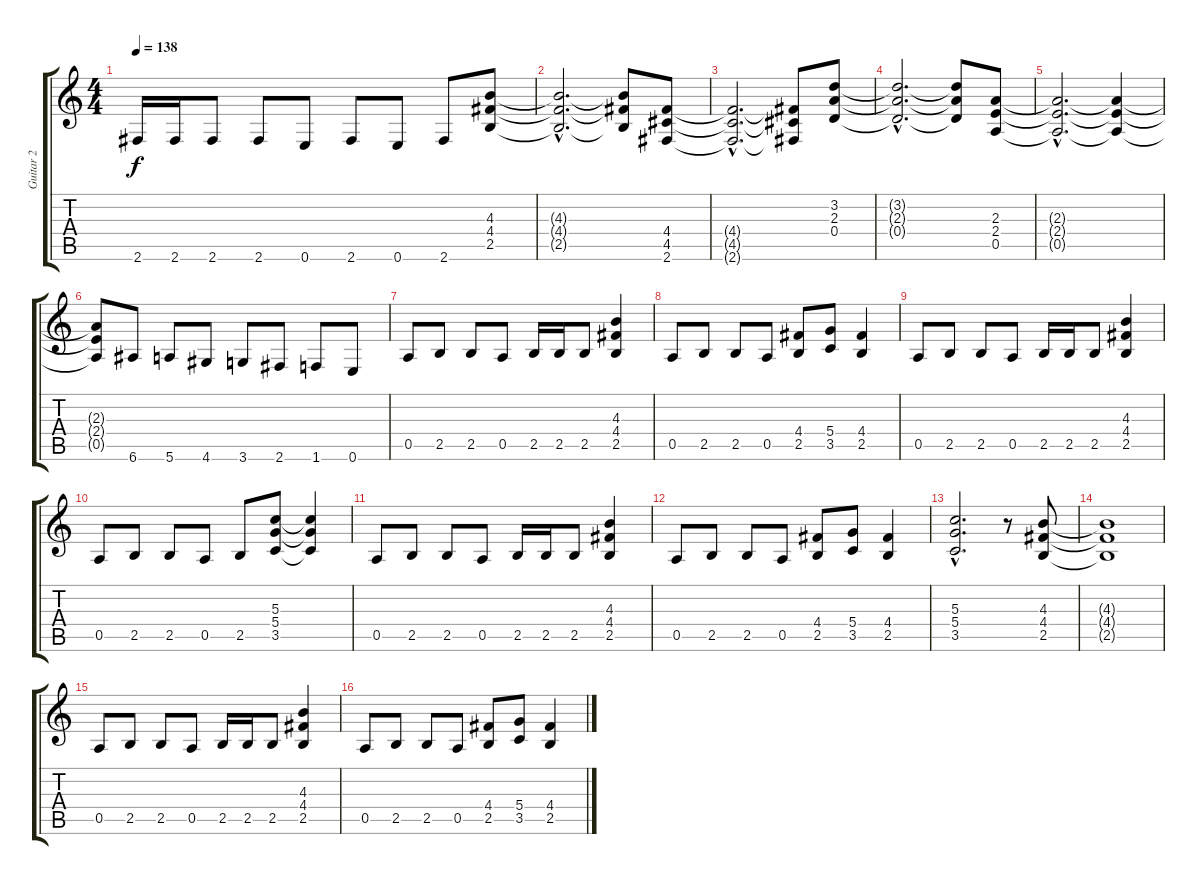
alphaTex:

\track ("Guitar 2" "Guitar 2") {instrument distortionguitar}
\staff {score tabs}
\tuning (E4 B3 G3 D3 A2 E2) {hide}
\ts (4 4)
\tempo 138
\clef g2
\ks c
2.6.16{dy f} 2.6.16 2.6.8 2.6.8 0.6.8 2.6.8 0.6.8 2.6.8 (4.3 4.4 2.5).8 |
(4.3{hac t} 4.4{hac t} 2.5{hac t}).2{d} (4.3{t} 4.4{t} 2.5{t}).8 (4.4 4.5 2.6).8 |
(4.4{hac t} 4.5{hac t} 2.6{hac t}).2{d} (4.4{t} 4.5{t} 2.6{t}).8 (3.2 2.3 0.4).8 |
(3.2{hac t} 2.3{hac t} 0.4{hac t}).2{d} (3.2{t} 2.3{t} 0.4{t}).8 (2.3 2.4 0.5).8 |
(2.3{hac t} 2.4{hac t} 0.5{hac t}).2{d} (2.3{t} 2.4{t} 0.5{t}).4 |
(2.3{t} 2.4{t} 0.5{t}).8 6.6.8 5.6.8 4.6.8 3.6.8 2.6.8 1.6.8 0.6.8 |
0.5.8 2.5.8 2.5.8 0.5.8 2.5.16 2.5.16 2.5.8 (4.3 4.4 2.5).4 |
0.5.8 2.5.8 2.5.8 0.5.8 (4.4 2.5).8 (5.4 3.5).8 (4.4 2.5).4 |
0.5.8 2.5.8 2.5.8 0.5.8 2.5.16 2.5.16 2.5.8 (4.3 4.4 2.5).4 |
0.5.8 2.5.8 2.5.8 0.5.8 2.5.8 (5.3 5.4 3.5).8 (5.3{t} 5.4{t} 3.5{t}).4 |
0.5.8 2.5.8 2.5.8 0.5.8 2.5.16 2.5.16 2.5.8 (4.3 4.4 2.5).4 |
0.5.8 2.5.8 2.5.8 0.5.8 (4.4 2.5).8 (5.4 3.5).8 (4.4 2.5).4 |
(5.3{hac} 5.4{hac} 3.5{hac}).2{d} r.8 (4.3 4.4 2.5).8 |
(4.3{t} 4.4{t} 2.5{t}).1 |
0.5.8 2.5.8 2.5.8 0.5.8 2.5.16 2.5.16 2.5.8 (4.3 4.4 2.5).4 |
0.5.8 2.5.8 2.5.8 0.5.8 (4.4 2.5).8 (5.4 3.5).8 (4.4 2.5).4
